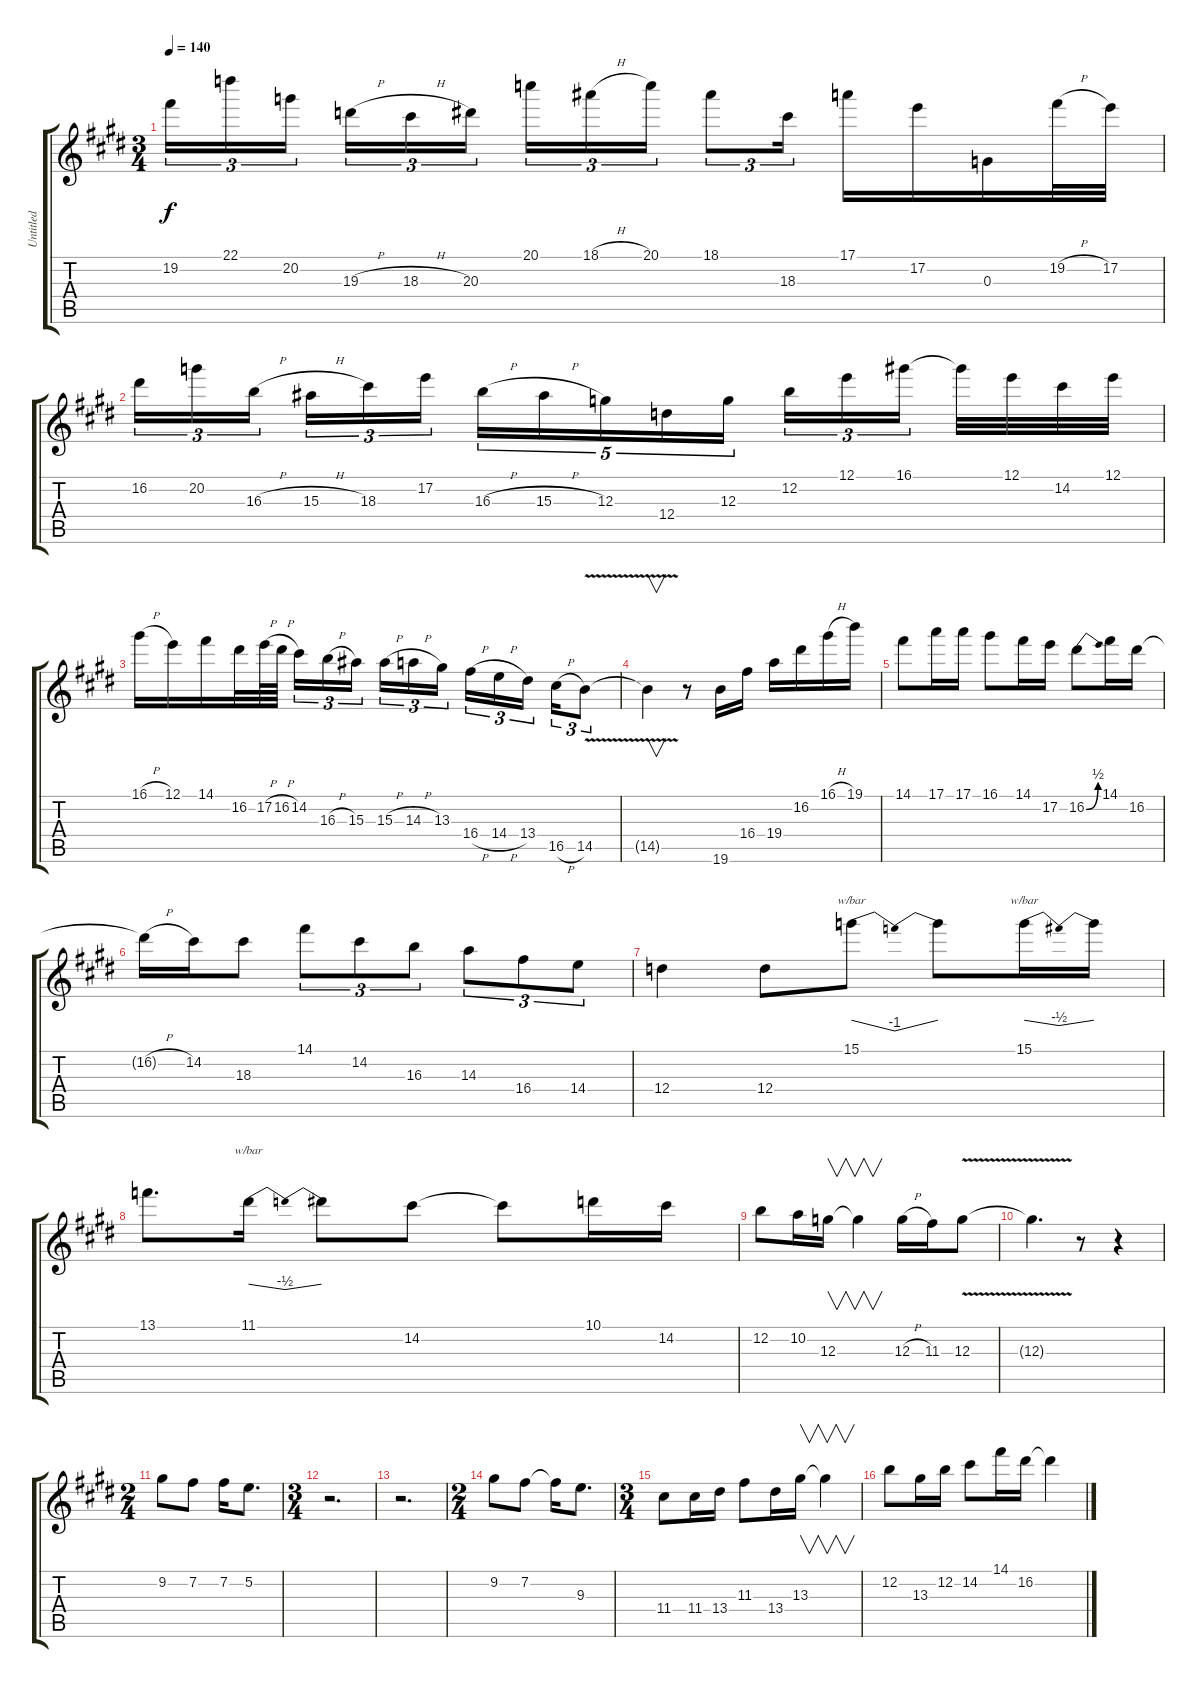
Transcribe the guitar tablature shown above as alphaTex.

\track ("Untitled" "Untitled") {instrument synthbass2}
\staff {score tabs}
\tuning (E4 B3 G3 D3 A2 E2) {hide}
\ts (3 4)
\tempo 140
\clef g2
\ks c#minor
19.2.16{tu (3 2) dy f} 22.1.16{tu (3 2)} 20.2.16{tu (3 2) beam splitsecondary} 19.3{h}.16{tu (3 2)} 18.3{h}.16{tu (3 2)} 20.3.16{tu (3 2)} 20.1.16{tu (3 2)} 18.1{h}.16{tu (3 2)} 20.1.16{tu (3 2)} 18.1.8{tu (3 2)} 18.3.16{tu (3 2)} 17.1.16 17.2.16 0.3.16 19.2{h}.32 17.2.32 |
\ks e
16.2.16{tu (3 2)} 20.2.16{tu (3 2)} 16.3{h}.16{tu (3 2) beam splitsecondary} 15.3{h}.16{tu (3 2)} 18.3.16{tu (3 2)} 17.2.16{tu (3 2)} 16.3{h}.16{tu (5 4)} 15.3{h}.16{tu (5 4)} 12.3.16{tu (5 4)} 12.4.16{tu (5 4)} 12.3.16{tu (5 4)} 12.2.16{tu (3 2)} 12.1.16{tu (3 2)} 16.1.16{tu (3 2) beam splitsecondary} 16.1{t}.32 12.1.32 14.2.32 12.1.32 |
\ks c#minor
16.1{h}.16 12.1.16 14.1.16 16.2.32 17.2{h}.64 16.2{h}.64 14.2.16{tu (3 2)} 16.3{h}.16{tu (3 2)} 15.3.16{tu (3 2) beam splitsecondary} 15.3{h}.16{tu (3 2)} 14.3{h}.16{tu (3 2)} 13.3.16{tu (3 2)} 16.4{h}.16{tu (3 2)} 14.4{h}.16{tu (3 2)} 13.4.16{tu (3 2) beam splitsecondary} 16.5{h}.16{tu (3 2)} 14.5{v}.8{tu (3 2)} |
\ks e
14.5{t}.4{v} r.8 19.6.16 16.4.16 19.4.16 16.2.16 16.1{h}.16 19.1.16 |
\ks c#minor
14.1.8 17.1.16 17.1.16 16.1.8 14.1.16 17.2.16 16.2{be (bend 0 0 60 2)}.8 14.1.16 16.2.16 |
16.2{h t}.16 14.2.16 18.3.8 14.1.8{tu (3 2)} 14.2.8{tu (3 2)} 16.3.8{tu (3 2)} 14.3.8{tu (3 2)} 16.4.8{tu (3 2)} 14.4.8{tu (3 2)} |
\ks e
12.4.4 12.4.8 15.1.8{tbe (dip default 0 0 30 -4 60 0)} 15.1{t}.8 15.1.16{tbe (dip default 0 0 30 -2 60 0)} 15.1{t}.16 |
\ks c#minor
13.1.8{d} 11.1.16{tbe (dip default 0 0 30 -2 60 0)} 11.1{t}.8 14.2.8 14.2{t}.8 10.1.16 14.2.16 |
12.2.8 10.2.16 12.3.16{v} 12.3{t}.4{v} 12.3{h}.16 11.3.16 12.3{v}.8 |
12.3{t}.4{d} r.8 r.4 |
\ts (2 4)
\ks e
9.2.8 7.2.8 7.2.16 5.2.8{d} |
\ts (3 4)
\ks c#minor
r.2{d} |
r.2{d} |
\ts (2 4)
9.2.8 7.2.8 7.2{t}.16 9.3.8{d} |
\ts (3 4)
11.4.8 11.4.16 13.4.16 11.3.8 13.4.16 13.3.16{v} 13.3{t}.4{v} |
\ks e
12.2.8 13.3.16 12.2.16 14.2.8 14.1.16 16.2.16 16.2{t}.4
